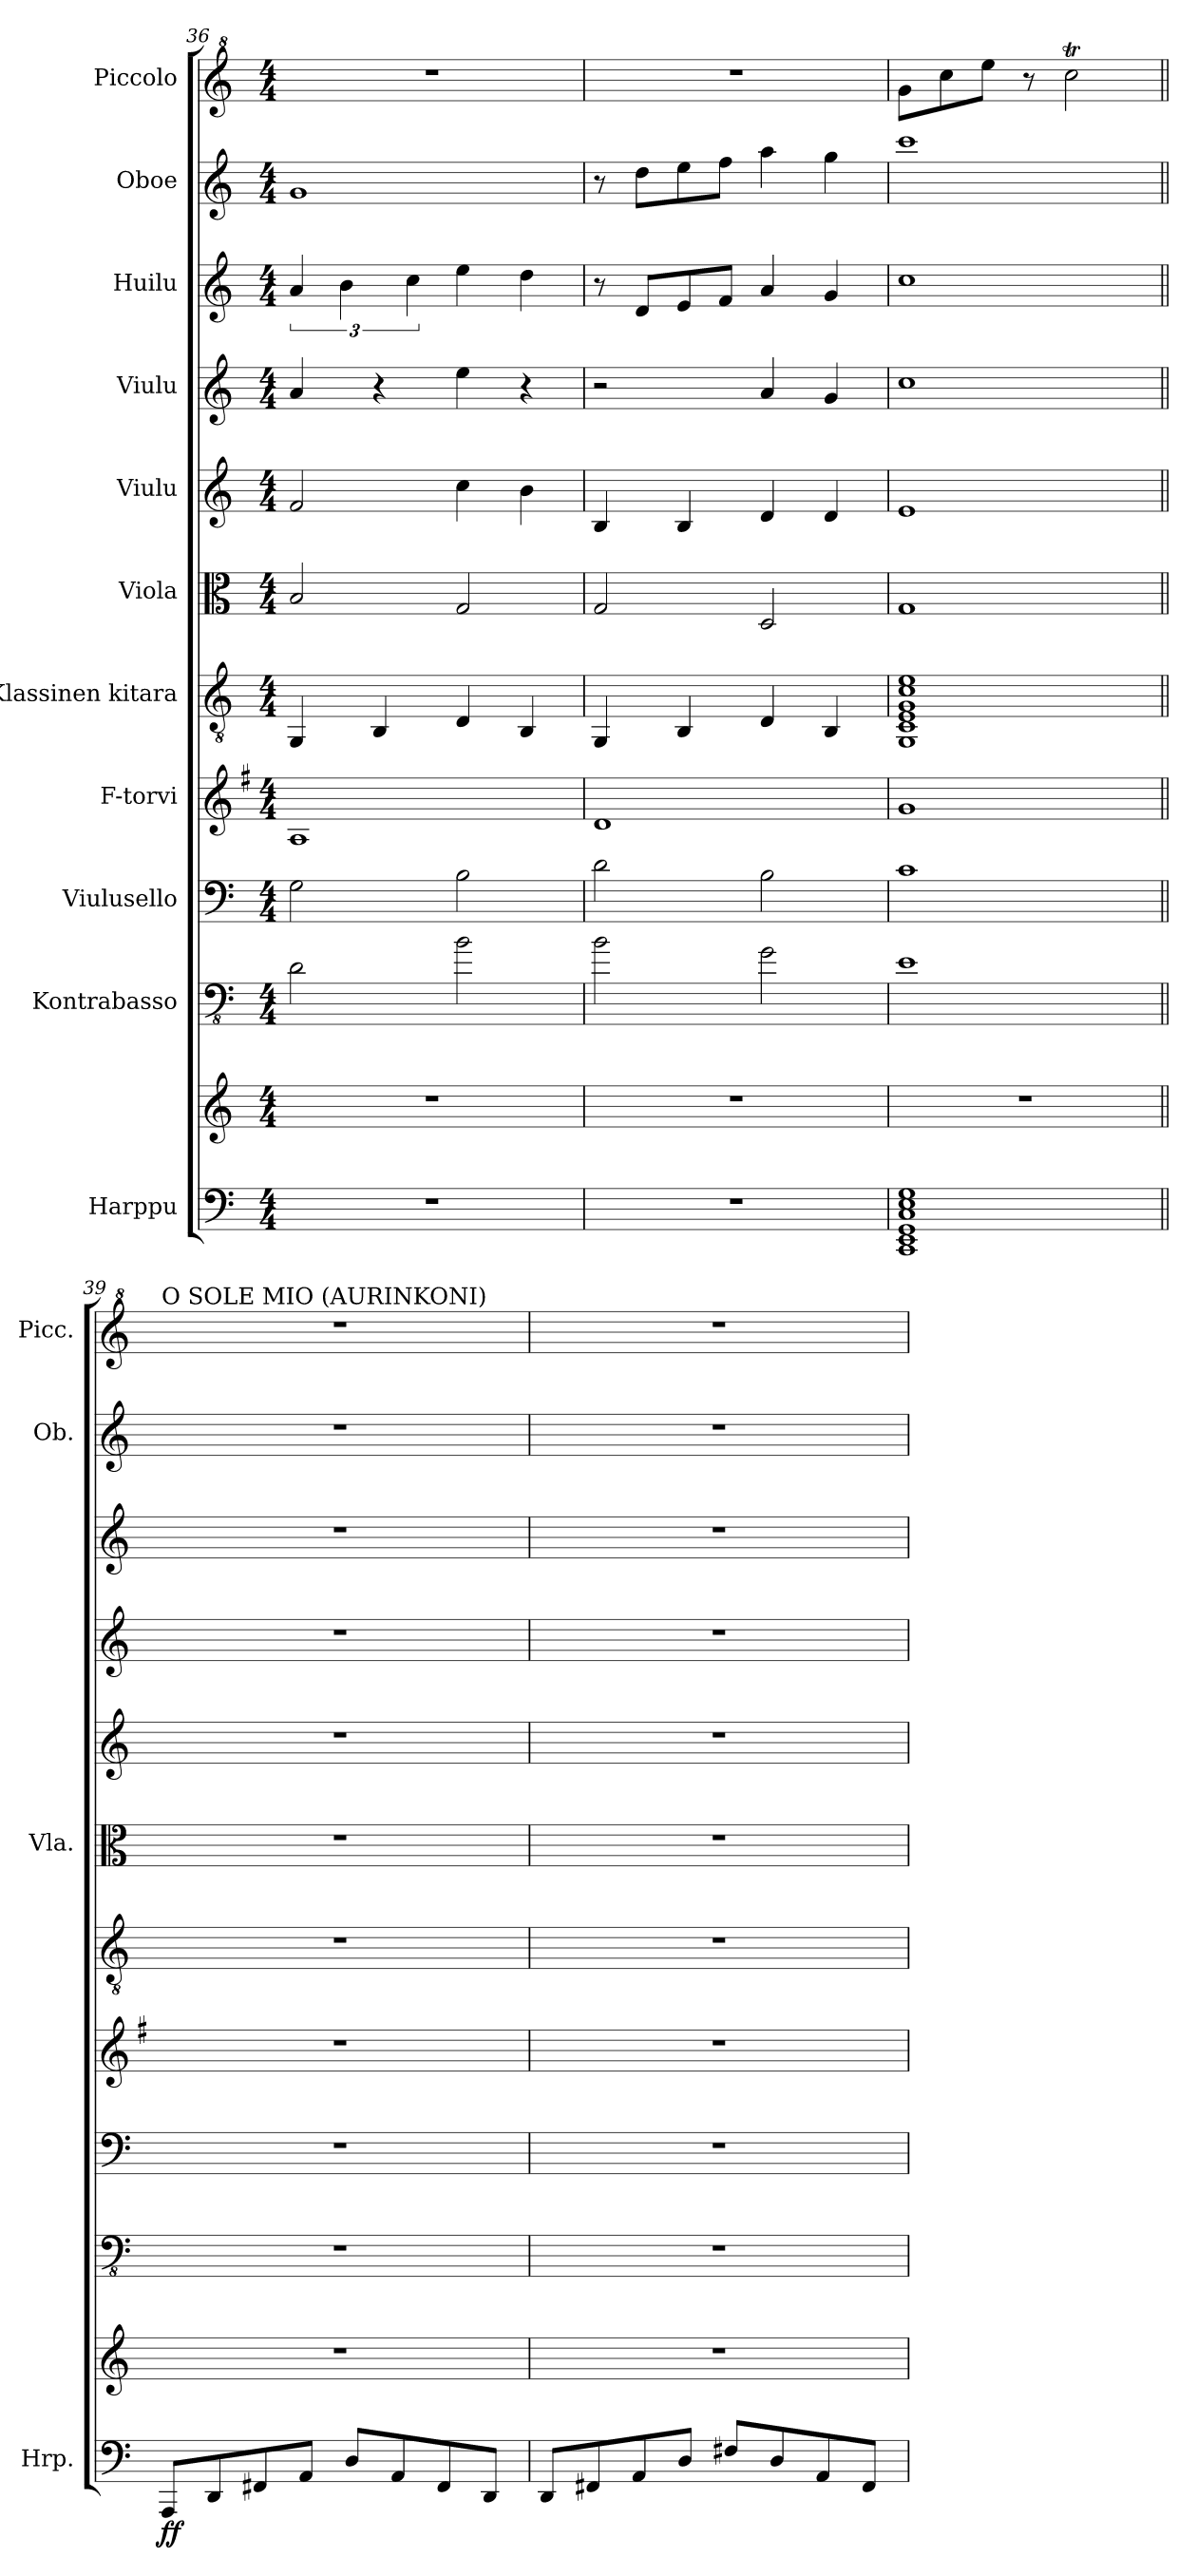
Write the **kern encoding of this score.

**kern	**kern	**dynam	**kern	**kern	**kern	**kern	**kern	**kern	**kern	**kern	**kern	**kern
*part11	*part11	*part11	*part10	*part9	*part8	*part7	*part6	*part5	*part4	*part3	*part2	*part1
*staff12	*staff11	*staff11/12	*staff10	*staff9	*staff8	*staff7	*staff6	*staff5	*staff4	*staff3	*staff2	*staff1
*I"Harppu	*	*	*I"Kontrabasso	*I"Viulusello	*I"F-torvi	*I"Klassinen kitara	*I"Viola	*I"Viulu	*I"Viulu	*I"Huilu	*I"Oboe	*I"Piccolo
*I'Hrp.	*	*	*	*	*	*	*I'Vla.	*	*	*	*I'Ob.	*I'Picc.
*clefF4	*clefG2	*	*clefFv4	*clefF4	*clefG2	*clefGv2	*clefC3	*clefG2	*clefG2	*clefG2	*clefG2	*clefG^2
*	*	*	*ITrd7c12	*	*ITrd4c7	*	*	*	*	*	*	*ITrd-7c-12
*k[]	*k[]	*	*k[]	*k[]	*k[]	*k[]	*k[]	*k[]	*k[]	*k[]	*k[]	*k[]
*M4/4	*M4/4	*	*M4/4	*M4/4	*M4/4	*M4/4	*M4/4	*M4/4	*M4/4	*M4/4	*M4/4	*M4/4
=36	=36	=36	=36	=36	=36	=36	=36	=36	=36	=36	=36	=36
1r	1r	.	2DD\	2G\	1D	4GG/	2B/	2f/	4a/	6a/	1g	1r
.	.	.	.	.	.	.	.	.	.	6b\	.	.
.	.	.	.	.	.	4BB/	.	.	4r	.	.	.
.	.	.	.	.	.	.	.	.	.	6cc\	.	.
.	.	.	2BB\	2B\	.	4D/	2G/	4cc\	4ee\	4ee\	.	.
.	.	.	.	.	.	4BB/	.	4b\	4r	4dd\	.	.
=37	=37	=37	=37	=37	=37	=37	=37	=37	=37	=37	=37	=37
1r	1r	.	2BB\	2d\	1G	4GG/	2G/	4B/	2r	8r	8r	1r
.	.	.	.	.	.	.	.	.	.	8d/L	8dd\L	.
.	.	.	.	.	.	4BB/	.	4B/	.	8e/	8ee\	.
.	.	.	.	.	.	.	.	.	.	8f/J	8ff\J	.
.	.	.	2GG\	2B\	.	4D/	2D/	4d/	4a/	4a/	4aa\	.
.	.	.	.	.	.	4BB/	.	4d/	4g/	4g/	4gg\	.
=38	=38	=38	=38	=38	=38	=38	=38	=38	=38	=38	=38	=38
1CC 1EE 1GG 1C 1E 1G	1r	.	1EE	1c	1c	1GG 1C 1E 1G 1c 1e	1G	1e	1cc	1cc	1ccc	8ggg\L
.	.	.	.	.	.	.	.	.	.	.	.	8cccc\
.	.	.	.	.	.	.	.	.	.	.	.	8eeee\J
.	.	.	.	.	.	.	.	.	.	.	.	8r
.	.	.	.	.	.	.	.	.	.	.	.	2ccccT\
=39||	=39||	=39||	=39||	=39||	=39||	=39||	=39||	=39||	=39||	=39||	=39||	=39||
!	!	!	!	!	!	!	!	!	!	!	!	!LO:TX:a:t=O SOLE MIO (AURINKONI)
!	!	!LO:DY:b=2	!	!	!	!	!	!	!	!	!	!
8AAA/L	1r	ff	1r	1r	1r	1r	1r	1r	1r	1r	1r	1r
8DD/	.	.	.	.	.	.	.	.	.	.	.	.
8FF#X/	.	.	.	.	.	.	.	.	.	.	.	.
8AA/J	.	.	.	.	.	.	.	.	.	.	.	.
8D/L	.	.	.	.	.	.	.	.	.	.	.	.
8AA/	.	.	.	.	.	.	.	.	.	.	.	.
8FF#/	.	.	.	.	.	.	.	.	.	.	.	.
8DD/J	.	.	.	.	.	.	.	.	.	.	.	.
!!LO:PB:g=z
=40	=40	=40	=40	=40	=40	=40	=40	=40	=40	=40	=40	=40
8DD/L	1r	.	1r	1r	1r	1r	1r	1r	1r	1r	1r	1r
8FF#X/	.	.	.	.	.	.	.	.	.	.	.	.
8AA/	.	.	.	.	.	.	.	.	.	.	.	.
8D/J	.	.	.	.	.	.	.	.	.	.	.	.
8F#X/L	.	.	.	.	.	.	.	.	.	.	.	.
8D/	.	.	.	.	.	.	.	.	.	.	.	.
8AA/	.	.	.	.	.	.	.	.	.	.	.	.
8FF#/J	.	.	.	.	.	.	.	.	.	.	.	.
=	=	=	=	=	=	=	=	=	=	=	=	=
*-	*-	*-	*-	*-	*-	*-	*-	*-	*-	*-	*-	*-
